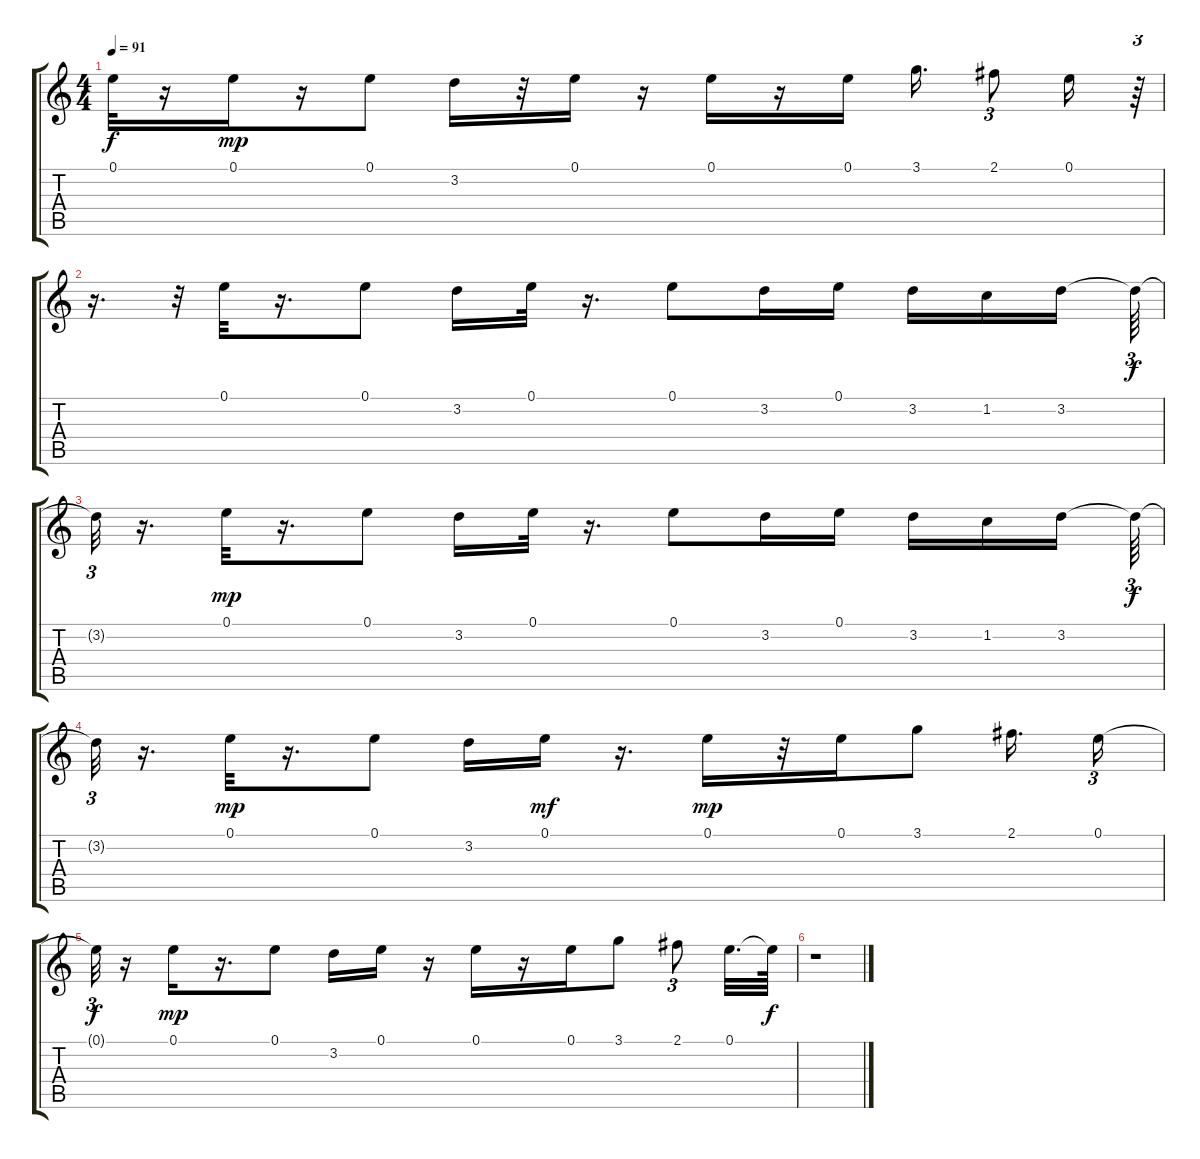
\track "" {instrument overdrivenguitar}
\staff {score tabs}
\tuning (E4 B3 G3 D3 A2 E2) {hide}
\ts (4 4)
\tempo 91
\clef g2
\ks c
0.1{t}.32{dy f} r.16 0.1.16{dy mp volume 4} r.16 0.1.8 3.2.16{volume 3} r.32 0.1.16{volume 3} r.16 0.1.16 r.16 0.1.16{volume 3} 3.1.16{d} 2.1.8{tu (3 2) volume 3} 0.1.16 r.64{tu (3 2)} |
r.16{d} r.32{tu (3 2)} 0.1.32{volume 3} r.16{d} 0.1.8 3.2.16{volume 3} 0.1.32 r.16{d} 0.1.8{volume 2} 3.2.16{volume 2} 0.1.16 3.2.16 1.2.16{volume 2} 3.2.16{beam splitsecondary} 3.2{t}.64{tu (3 2) dy f} |
3.2{t}.32{tu (3 2)} r.16{d} 0.1.32{dy mp volume 2} r.16{d} 0.1.8{volume 2} 3.2.16{volume 2} 0.1.32 r.16{d} 0.1.8{volume 2} 3.2.16 0.1.16{volume 2} 3.2.16 1.2.16 3.2.16{volume 2 beam splitsecondary} 3.2{t}.64{tu (3 2) dy f} |
3.2{t}.32{tu (3 2)} r.16{d} 0.1.32{dy mp volume 1} r.16{d} 0.1.8 3.2.16{volume 1} 0.1.16{dy mf volume 1} r.16{d} 0.1.16{dy mp} r.32 0.1.16{volume 1} 3.1.8 2.1.16{d volume 1} 0.1.16{tu (3 2) volume 1} |
0.1{t}.32{tu (3 2) dy f} r.16 0.1.16{dy mp} r.16{d} 0.1.8{volume 1} 3.2.16{volume 0} 0.1.16 r.16 0.1.16{volume 0} r.16 0.1.16{volume 0} 3.1.8 2.1.8{tu (3 2) volume 0} 0.1.32{d} 0.1{t}.64{dy f} |
r.1
